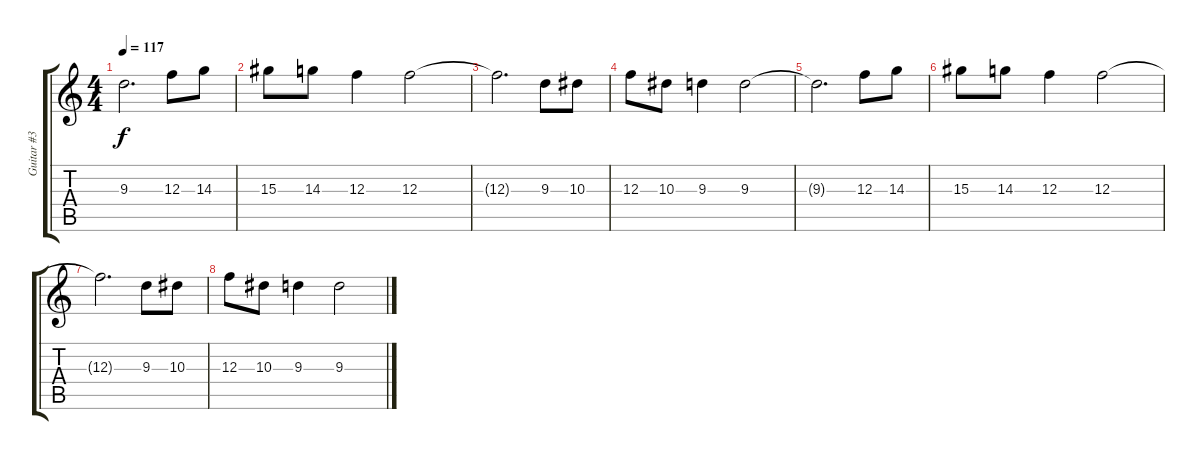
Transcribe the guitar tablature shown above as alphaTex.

\track ("Guitar #3" "Guitar #3") {instrument distortionguitar}
\staff {score tabs}
\tuning (D4 A3 F3 C3 G2 C2) {hide}
\ts (4 4)
\tempo 117
\clef g2
\ks c
9.3{t}.2{d dy f} 12.3.8 14.3.8 |
15.3.8 14.3.8 12.3.4 12.3.2 |
12.3{t}.2{d} 9.3.8 10.3.8 |
12.3.8 10.3.8 9.3.4 9.3.2 |
9.3{t}.2{d} 12.3.8 14.3.8 |
15.3.8 14.3.8 12.3.4 12.3.2 |
12.3{t}.2{d} 9.3.8 10.3.8 |
12.3.8 10.3.8 9.3.4 9.3.2
